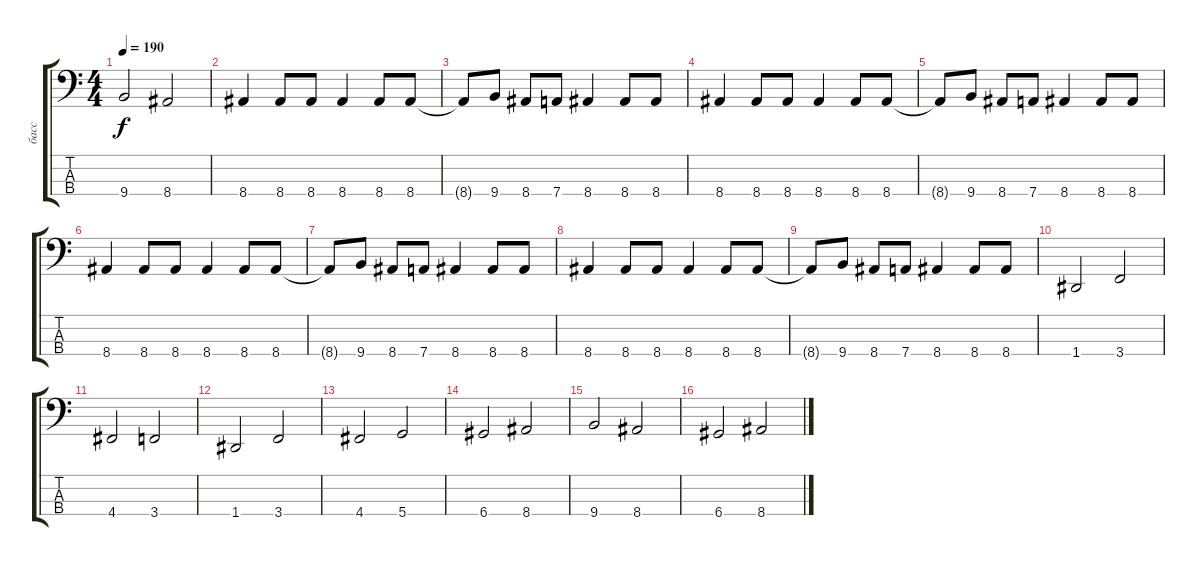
\track ("басс" "басс") {instrument electricbasspick}
\staff {score tabs}
\tuning (G2 D2 A1 D1) {hide}
\ts (4 4)
\tempo 190
\clef f4
\ks c
9.4.2{dy f} 8.4.2 |
8.4.4 8.4.8 8.4.8 8.4.4 8.4.8 8.4.8 |
8.4{t}.8 9.4.8 8.4.8 7.4.8 8.4.4 8.4.8 8.4.8 |
8.4.4 8.4.8 8.4.8 8.4.4 8.4.8 8.4.8 |
8.4{t}.8 9.4.8 8.4.8 7.4.8 8.4.4 8.4.8 8.4.8 |
8.4.4 8.4.8 8.4.8 8.4.4 8.4.8 8.4.8 |
8.4{t}.8 9.4.8 8.4.8 7.4.8 8.4.4 8.4.8 8.4.8 |
8.4.4 8.4.8 8.4.8 8.4.4 8.4.8 8.4.8 |
8.4{t}.8 9.4.8 8.4.8 7.4.8 8.4.4 8.4.8 8.4.8 |
1.4.2 3.4.2 |
4.4.2 3.4.2 |
1.4.2 3.4.2 |
4.4.2 5.4.2 |
6.4.2 8.4.2 |
9.4.2 8.4.2 |
6.4.2 8.4.2
